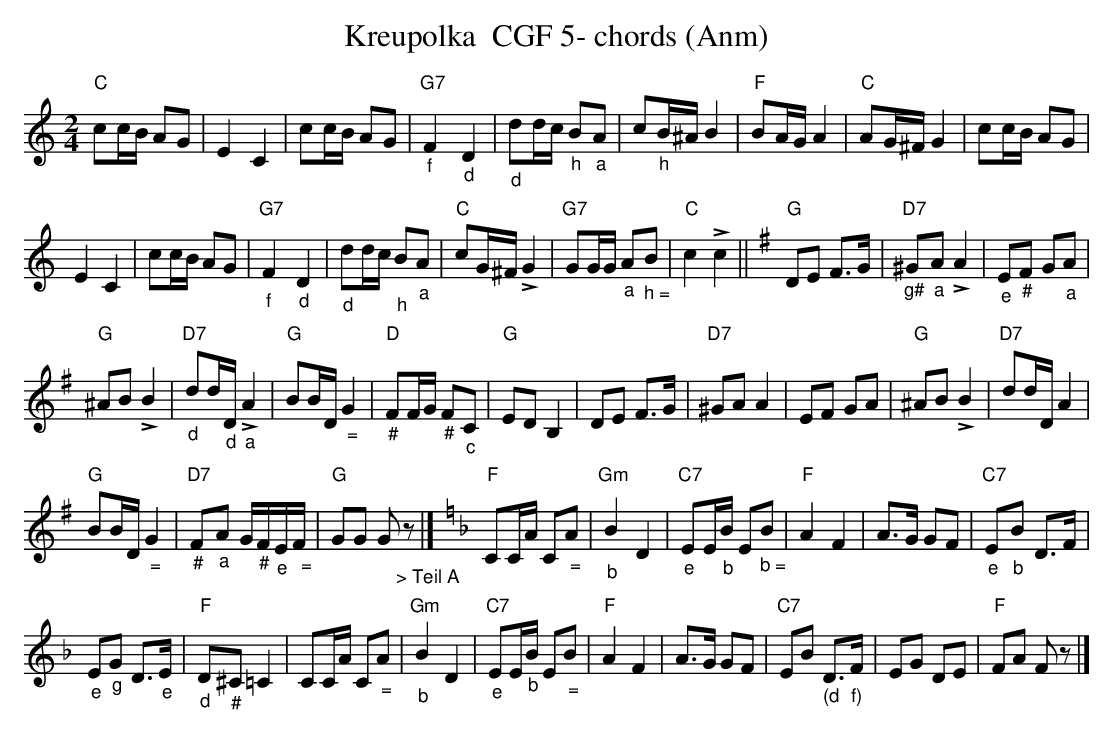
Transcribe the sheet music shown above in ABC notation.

X:1
T:Kreupolka  CGF 5- chords (Anm)
M:2/4
L:1/16
K:Cmaj%%MIDI gchordon
"C"c2cB A2G2 | E4C4 | c2cB A2G2 | "G7""_f"F4"_d"D4 | "_d"d2dc "_h"B2"_a"A2 | c2"_h"B^AB4 | "F"B2AGA4 | "C"A2G^FG4 | \
c2cB A2G2 |
E4C4 | c2cB A2G2 | "G7""_f"F4"_d"D4 | "_d"d2dc "_h"B2"_a"A2 | "C"c2G^F !>!G4 | "G7"G2GG "_a"A2"_ h ="B2 | "C"c4!>!c4 || [K:Gmaj] \
"G"D2E2 F3G | "D7""_g#"^G2"_a"A2 !>!A4 | "_e"E2"_#"F2 G2"_a"A2 |
"G"^A2B2 !>!B4 | "D7""_d"d2d"_d"D !>!"_a"A4 | "G"B2BD "_ ="G4 | "D""_#"F2FG "_#"F2"_c"C2 | "G"E2D2B,4 | \
D2E2 F3G | "D7"^G2A2 A4 | E2F2 G2A2 | "G"^A2B2 !>!B4 | "D7"d2dD A4 |
"G"B2BD"_ ="G4 | "D7""_#"F2"_a"A2 G"_#"F"_e"E"_  ="F | "G"G2G2 G2"_> Teil A"z2 |] [K:Fmaj] \
"F"C2CA C2"_ ="A2 | "Gm""_b"B4D4 | "C7""_e"E2E"_b"B E2"_ b ="B2 | "F"A4F4 | A3G G2F2 | "C7""_e"E2"_b"B2 D3F |
"_e"E2"_g"G2 D3"_e"E | \
"F""_d"D2"_#"^C2=C4 | C2CA C2"_ ="A2 | "Gm""_b"B4D4 | "C7""_e"E2E"_b"B E2"_ ="B2 | "F"A4F4 | A3G G2F2 | "C7"E2B2 "_(d"D3"_f)"F | E2G2 D2E2 | "F"F2A2 F2z2 |]
